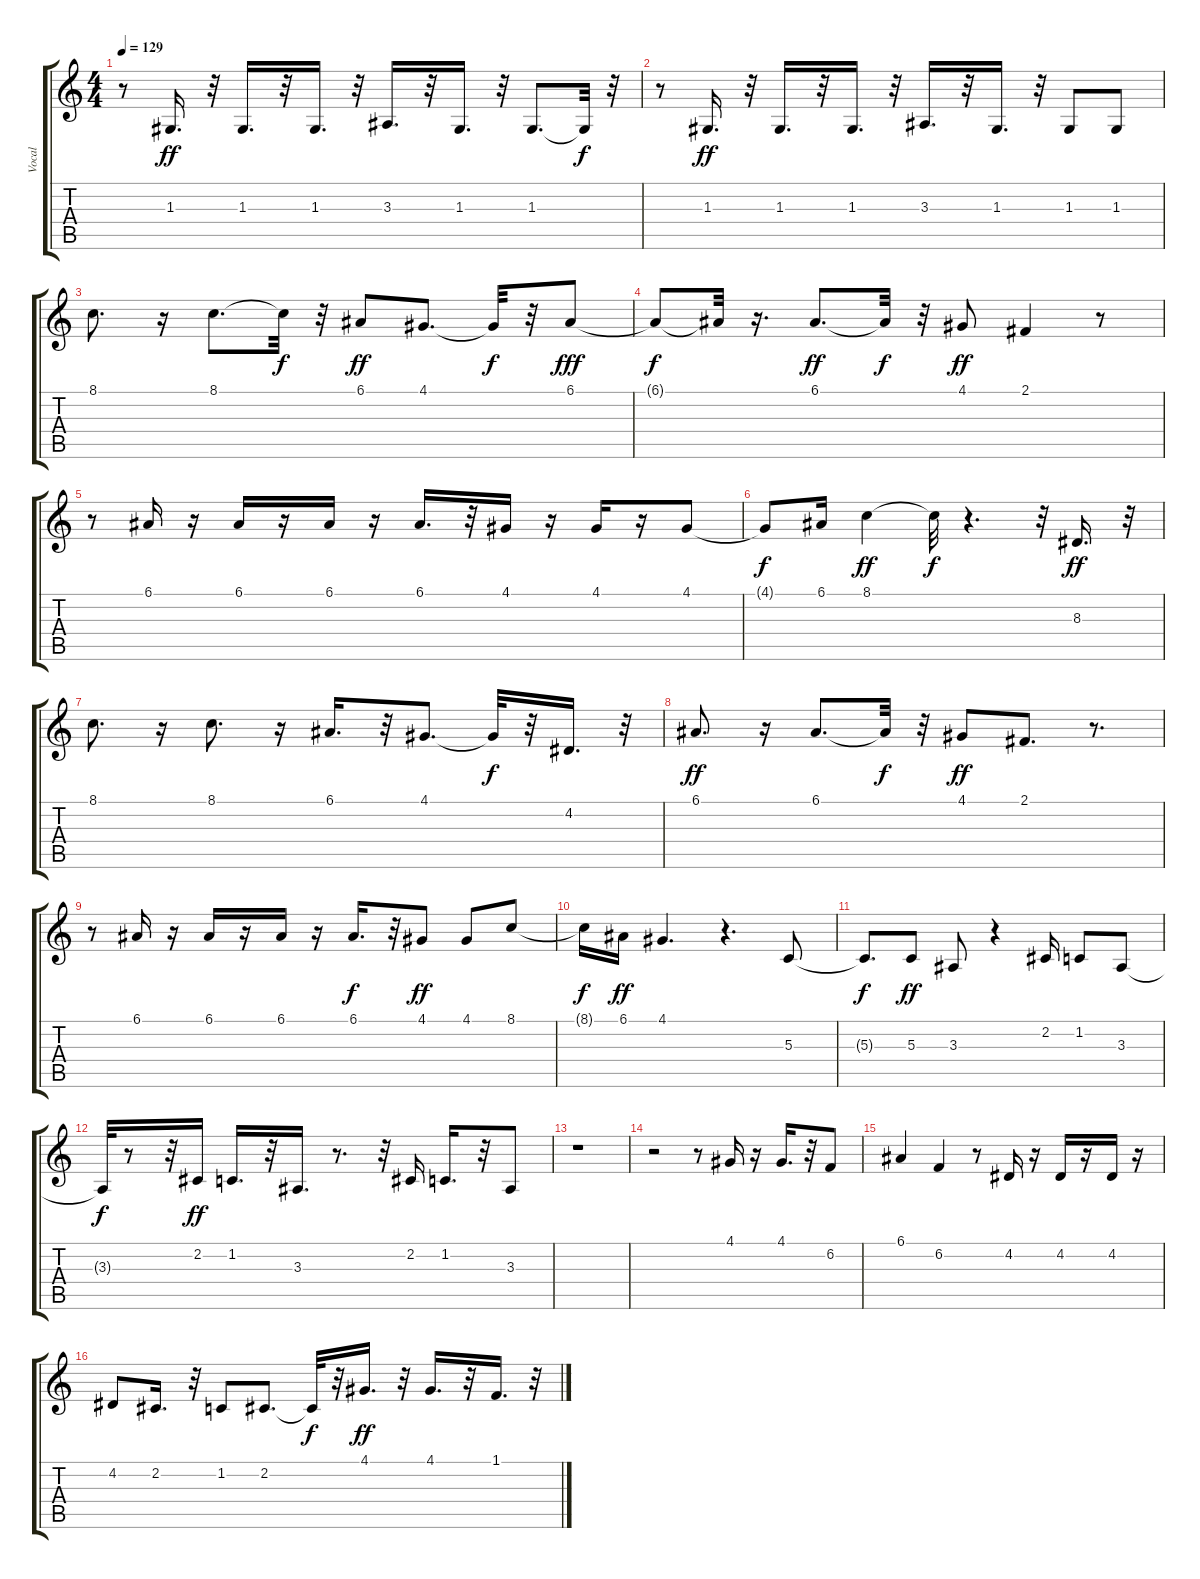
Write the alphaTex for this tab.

\track ("Vocal     " "Vocal     ") {instrument trombone}
\staff {score tabs}
\tuning (E4 B3 G3 D3 A2 E2) {hide}
\ts (4 4)
\tempo 129
\clef g2
\ks c
r.8{dy f} 1.3.16{d dy ff} r.32 1.3.16{d} r.32 1.3.16{d} r.32 3.3.16{d} r.32 1.3.16{d} r.32 1.3.8{d} 1.3{t}.32{dy f} r.32 |
r.8 1.3.16{d dy ff} r.32 1.3.16{d} r.32 1.3.16{d} r.32 3.3.16{d} r.32 1.3.16{d} r.32 1.3.8 1.3.8 |
8.1.8{d} r.16 8.1.8{d} 8.1{t}.32{dy f} r.32 6.1.8{dy ff} 4.1.8{d} 4.1{t}.32{dy f} r.32 6.1.8{dy fff} |
6.1{t}.8{dy f} 6.1{t}.32 r.16{d} 6.1.8{d dy ff} 6.1{t}.32{dy f} r.32 4.1.8{dy ff} 2.1.4 r.8 |
r.8 6.1.16 r.16 6.1.16 r.16 6.1.16 r.16 6.1.16{d} r.32 4.1.16 r.16 4.1.16 r.16 4.1.8 |
4.1{t}.8{dy f} 6.1.16 8.1.4{dy ff} 8.1{t}.32{dy f} r.4{d} r.32 8.3.16{d dy ff} r.32 |
8.1.8{d} r.16 8.1.8{d} r.16 6.1.16{d} r.32 4.1.8{d} 4.1{t}.32{dy f} r.32 4.2.16{d} r.32 |
6.1.8{d dy ff} r.16 6.1.8{d} 6.1{t}.32{dy f} r.32 4.1.8{dy ff} 2.1.8{d} r.8{d} |
r.8 6.1.16 r.16 6.1.16 r.16 6.1.16 r.16 6.1.16{d dy f} r.32 4.1.8{dy ff} 4.1.8 8.1.8 |
8.1{t}.16{dy f} 6.1.16{dy ff} 4.1.4{d} r.4{d} 5.3.8 |
5.3{t}.8{d dy f} 5.3.8{dy ff} 3.3.8 r.4 2.2.16 1.2.8 3.3.8 |
3.3{t}.32{dy f} r.8 r.32 2.2.16{dy ff} 1.2.16{d} r.32 3.3.16{d} r.8{d} r.32 2.2.16 1.2.16{d} r.32 3.3.8 |
r.1 |
r.2 r.8 4.1.16 r.16 4.1.16{d} r.32 6.2.8 |
6.1.4 6.2.4 r.8 4.2.16 r.16 4.2.16 r.16 4.2.16 r.16 |
4.2.8 2.2.16{d} r.32 1.2.8 2.2.8{d} 2.2{t}.32{dy f} r.32 4.1.16{d dy ff} r.32 4.1.16{d} r.32 1.1.16{d} r.32
